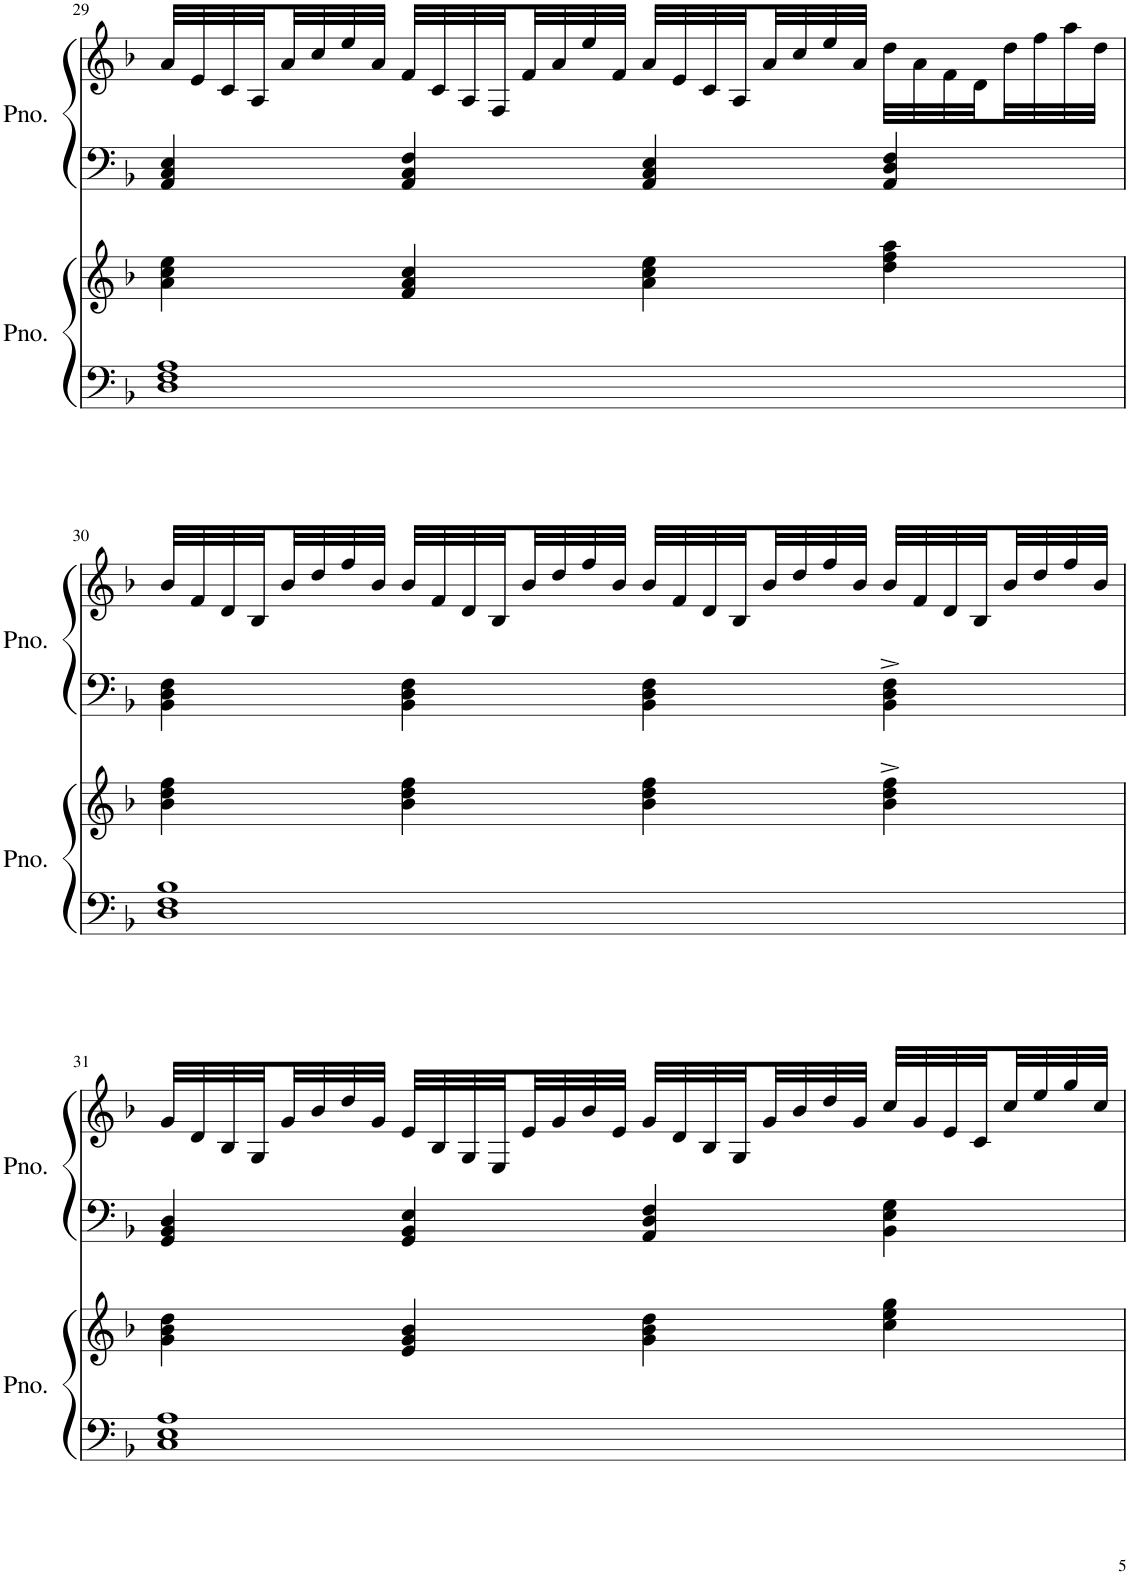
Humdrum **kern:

**kern	**kern	**kern	**kern
*part2	*part2	*part1	*part1
*staff4	*staff3	*staff2	*staff1
*I"Piano	*	*I"Piano	*
*I'Pno.	*	*I'Pno.	*
!!LO:PB:g=z
*clefF4	*clefG2	*clefF4	*clefG2
*k[b-]	*k[b-]	*k[b-]	*k[b-]
*M4/4	*M4/4	*M4/4	*M4/4
=29	=29	=29	=29
1D 1F 1A	4a\ 4cc\ 4ee\	4AA/ 4C/ 4E/	32a/LLL
.	.	.	32e/
.	.	.	32c/
.	.	.	32A/
.	.	.	32a/
.	.	.	32cc/
.	.	.	32ee/
.	.	.	32a/JJJ
.	4f/ 4a/ 4cc/	4AA/ 4C/ 4F/	32f/LLL
.	.	.	32c/
.	.	.	32A/
.	.	.	32F/
.	.	.	32f/
.	.	.	32a/
.	.	.	32ee/
.	.	.	32f/JJJ
.	4a\ 4cc\ 4ee\	4AA/ 4C/ 4E/	32a/LLL
.	.	.	32e/
.	.	.	32c/
.	.	.	32A/
.	.	.	32a/
.	.	.	32cc/
.	.	.	32ee/
.	.	.	32a/JJJ
.	4dd\ 4ff\ 4aa\	4AA/ 4D/ 4F/	32dd\LLL
.	.	.	32a\
.	.	.	32f\
.	.	.	32d\
.	.	.	32dd\
.	.	.	32ff\
.	.	.	32aa\
.	.	.	32dd\JJJ
!!LO:LB:g=z
=30	=30	=30	=30
1D 1F 1B-	4b-\ 4dd\ 4ff\	4BB-\ 4D\ 4F\	32b-/LLL
.	.	.	32f/
.	.	.	32d/
.	.	.	32B-/
.	.	.	32b-/
.	.	.	32dd/
.	.	.	32ff/
.	.	.	32b-/JJJ
.	4b-\ 4dd\ 4ff\	4BB-\ 4D\ 4F\	32b-/LLL
.	.	.	32f/
.	.	.	32d/
.	.	.	32B-/
.	.	.	32b-/
.	.	.	32dd/
.	.	.	32ff/
.	.	.	32b-/JJJ
.	4b-\ 4dd\ 4ff\	4BB-\ 4D\ 4F\	32b-/LLL
.	.	.	32f/
.	.	.	32d/
.	.	.	32B-/
.	.	.	32b-/
.	.	.	32dd/
.	.	.	32ff/
.	.	.	32b-/JJJ
.	4b-\^ 4dd\^ 4ff\^	4BB-\^ 4D\^ 4F\^	32b-/LLL
.	.	.	32f/
.	.	.	32d/
.	.	.	32B-/
.	.	.	32b-/
.	.	.	32dd/
.	.	.	32ff/
.	.	.	32b-/JJJ
!!LO:LB:g=z
=31	=31	=31	=31
1C 1E 1A	4g\ 4b-\ 4dd\	4GG/ 4BB-/ 4D/	32g/LLL
.	.	.	32d/
.	.	.	32B-/
.	.	.	32G/
.	.	.	32g/
.	.	.	32b-/
.	.	.	32dd/
.	.	.	32g/JJJ
.	4e/ 4g/ 4b-/	4GG/ 4BB-/ 4E/	32e/LLL
.	.	.	32B-/
.	.	.	32G/
.	.	.	32E/
.	.	.	32e/
.	.	.	32g/
.	.	.	32b-/
.	.	.	32e/JJJ
.	4g\ 4b-\ 4dd\	4AA/ 4D/ 4F/	32g/LLL
.	.	.	32d/
.	.	.	32B-/
.	.	.	32G/
.	.	.	32g/
.	.	.	32b-/
.	.	.	32dd/
.	.	.	32g/JJJ
.	4cc\ 4ee\ 4gg\	4BB-\ 4E\ 4G\	32cc/LLL
.	.	.	32g/
.	.	.	32e/
.	.	.	32c/
.	.	.	32cc/
.	.	.	32ee/
.	.	.	32gg/
.	.	.	32cc/JJJ
=	=	=	=
*-	*-	*-	*-
